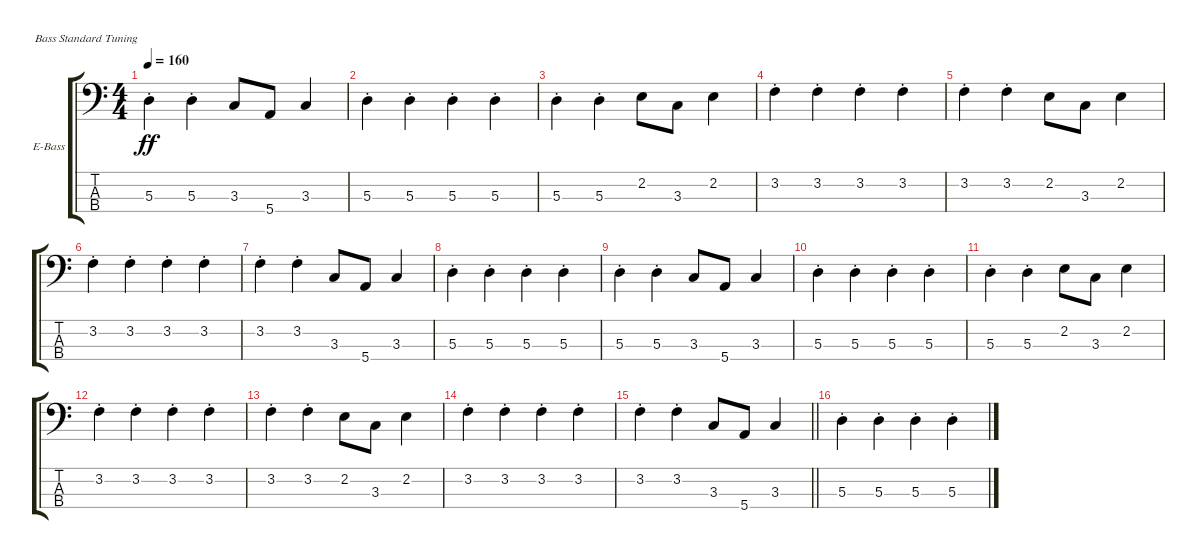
\bracketExtendMode groupsimilarinstruments
\firstSystemTrackNameOrientation horizontal
\otherSystemsTrackNameOrientation horizontal
\track ("Бас" "E-Bass") {instrument electricbassfinger}
\staff {score tabs}
\tuning (G2 D2 A1 E1)
\ts (4 4)
\tempo 160
\clef f4
\ks c
5.3{st}.4{dy ff} 5.3{st}.4 3.3.8 5.4.8 3.3.4 |
5.3{st}.4 5.3{st}.4 5.3{st}.4 5.3{st}.4 |
5.3{st}.4 5.3{st}.4 2.2.8 3.3.8 2.2.4 |
3.2{st}.4 3.2{st}.4 3.2{st}.4 3.2{st}.4 |
3.2{st}.4 3.2{st}.4 2.2.8 3.3.8 2.2.4 |
3.2{st}.4 3.2{st}.4 3.2{st}.4 3.2{st}.4 |
3.2{st}.4 3.2{st}.4 3.3.8 5.4.8 3.3.4 |
5.3{st}.4 5.3{st}.4 5.3{st}.4 5.3{st}.4 |
5.3{st}.4 5.3{st}.4 3.3.8 5.4.8 3.3.4 |
5.3{st}.4 5.3{st}.4 5.3{st}.4 5.3{st}.4 |
5.3{st}.4 5.3{st}.4 2.2.8 3.3.8 2.2.4 |
3.2{st}.4 3.2{st}.4 3.2{st}.4 3.2{st}.4 |
3.2{st}.4 3.2{st}.4 2.2.8 3.3.8 2.2.4 |
3.2{st}.4 3.2{st}.4 3.2{st}.4 3.2{st}.4 |
\barLineRight lightlight
3.2{st}.4 3.2{st}.4 3.3.8 5.4.8 3.3.4 |
5.3{st}.4 5.3{st}.4 5.3{st}.4 5.3{st}.4
